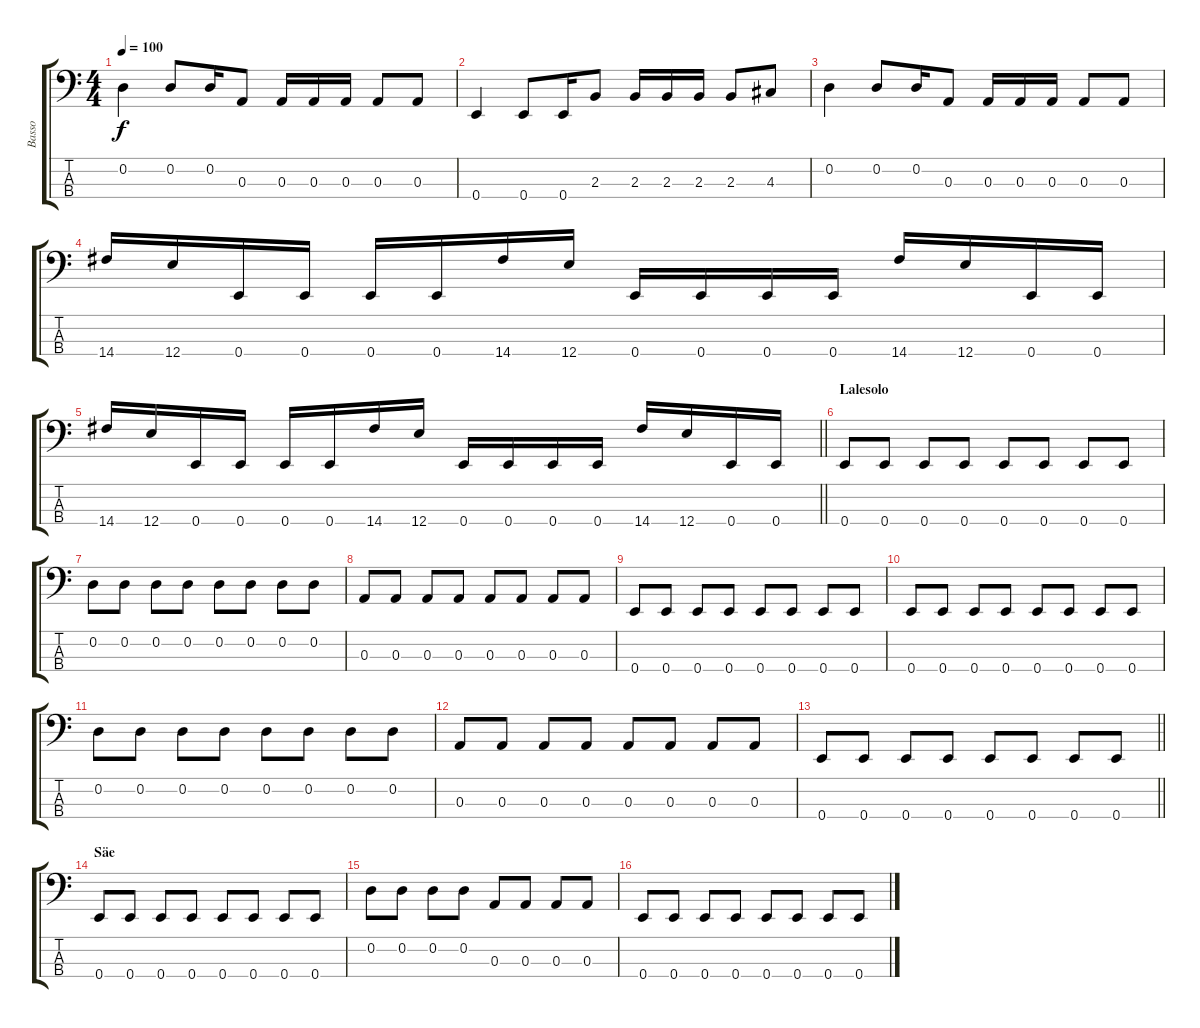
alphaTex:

\track ("Basso" "Basso") {instrument electricbassfinger}
\staff {score tabs}
\tuning (G2 D2 A1 E1) {hide}
\ts (4 4)
\tempo 100
\clef f4
\ks c
0.2.4{dy f} 0.2.8 0.2.16 0.3.8 0.3.16 0.3.16 0.3.16 0.3.8 0.3.8 |
0.4.4 0.4.8 0.4.16 2.3.8 2.3.16 2.3.16 2.3.16 2.3.8 4.3.8 |
0.2.4 0.2.8 0.2.16 0.3.8 0.3.16 0.3.16 0.3.16 0.3.8 0.3.8 |
14.4.16 12.4.16 0.4.16 0.4.16 0.4.16 0.4.16 14.4.16 12.4.16 0.4.16 0.4.16 0.4.16 0.4.16 14.4.16 12.4.16 0.4.16 0.4.16 |
\barLineRight lightlight
14.4.16 12.4.16 0.4.16 0.4.16 0.4.16 0.4.16 14.4.16 12.4.16 0.4.16 0.4.16 0.4.16 0.4.16 14.4.16 12.4.16 0.4.16 0.4.16 |
\section ("" "Lalesolo")
0.4.8 0.4.8 0.4.8 0.4.8 0.4.8 0.4.8 0.4.8 0.4.8 |
0.2.8 0.2.8 0.2.8 0.2.8 0.2.8 0.2.8 0.2.8 0.2.8 |
0.3.8 0.3.8 0.3.8 0.3.8 0.3.8 0.3.8 0.3.8 0.3.8 |
0.4.8 0.4.8 0.4.8 0.4.8 0.4.8 0.4.8 0.4.8 0.4.8 |
0.4.8 0.4.8 0.4.8 0.4.8 0.4.8 0.4.8 0.4.8 0.4.8 |
0.2.8 0.2.8 0.2.8 0.2.8 0.2.8 0.2.8 0.2.8 0.2.8 |
0.3.8 0.3.8 0.3.8 0.3.8 0.3.8 0.3.8 0.3.8 0.3.8 |
\barLineRight lightlight
0.4.8 0.4.8 0.4.8 0.4.8 0.4.8 0.4.8 0.4.8 0.4.8 |
\section ("" "Säe")
0.4.8 0.4.8 0.4.8 0.4.8 0.4.8 0.4.8 0.4.8 0.4.8 |
0.2.8 0.2.8 0.2.8 0.2.8 0.3.8 0.3.8 0.3.8 0.3.8 |
0.4.8 0.4.8 0.4.8 0.4.8 0.4.8 0.4.8 0.4.8 0.4.8
